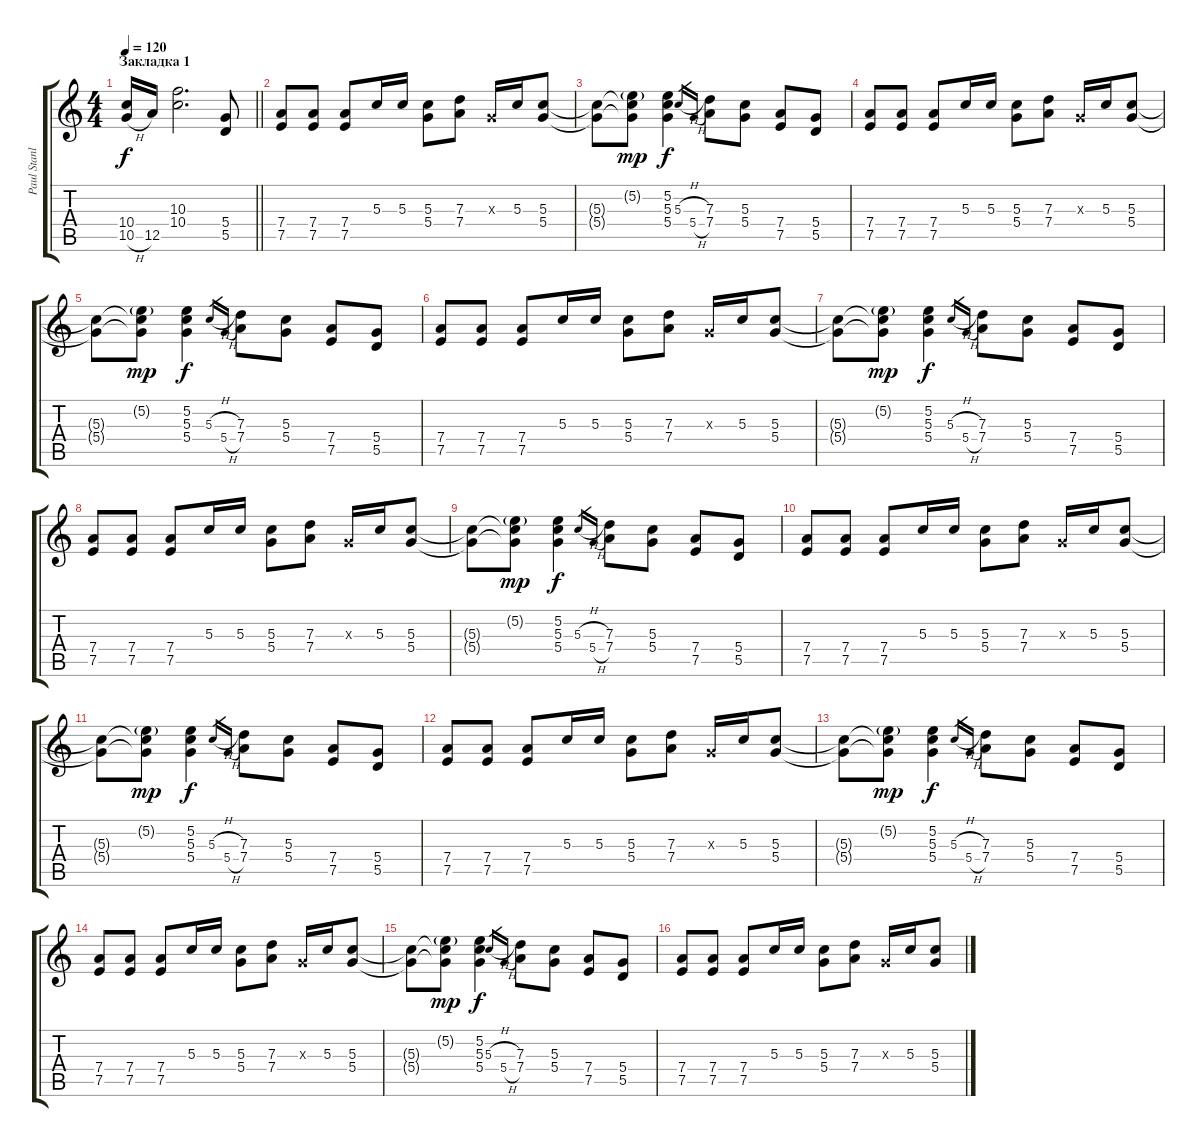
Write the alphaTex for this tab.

\track ("Paul Stanley" "Paul Stanl") {instrument overdrivenguitar}
\staff {score tabs}
\tuning (E4 B3 G3 D3 A2 E2) {hide}
\ts (4 4)
\section ("" "Закладка 1")
\tempo 120
\clef g2
\barLineRight lightlight
\ks c
(10.4 10.5{h}).16{dy f} 12.5.16 (10.3 10.4).2{d} (5.4 5.5).8 |
(7.4 7.5).8 (7.4 7.5).8 (7.4 7.5).8 5.3.16 5.3.16 (5.3 5.4).8 (7.3 7.4).8 0.3{x}.16 5.3.16 (5.3 5.4).8 |
(5.3{t} 5.4{t}).8 (5.2{g} 5.3{t} 5.4{t}).8{dy mp} (5.2 5.3 5.4).4{dy f} 5.3{h}.16{gr} 5.4{h}.16{gr} (7.3 7.4).8 (5.3 5.4).8 (7.4 7.5).8 (5.4 5.5).8 |
(7.4 7.5).8 (7.4 7.5).8 (7.4 7.5).8 5.3.16 5.3.16 (5.3 5.4).8 (7.3 7.4).8 0.3{x}.16 5.3.16 (5.3 5.4).8 |
(5.3{t} 5.4{t}).8 (5.2{g} 5.3{t} 5.4{t}).8{dy mp} (5.2 5.3 5.4).4{dy f} 5.3{h}.16{gr} 5.4{h}.16{gr} (7.3 7.4).8 (5.3 5.4).8 (7.4 7.5).8 (5.4 5.5).8 |
(7.4 7.5).8 (7.4 7.5).8 (7.4 7.5).8 5.3.16 5.3.16 (5.3 5.4).8 (7.3 7.4).8 0.3{x}.16 5.3.16 (5.3 5.4).8 |
(5.3{t} 5.4{t}).8 (5.2{g} 5.3{t} 5.4{t}).8{dy mp} (5.2 5.3 5.4).4{dy f} 5.3{h}.16{gr} 5.4{h}.16{gr} (7.3 7.4).8 (5.3 5.4).8 (7.4 7.5).8 (5.4 5.5).8 |
(7.4 7.5).8 (7.4 7.5).8 (7.4 7.5).8 5.3.16 5.3.16 (5.3 5.4).8 (7.3 7.4).8 0.3{x}.16 5.3.16 (5.3 5.4).8 |
(5.3{t} 5.4{t}).8 (5.2{g} 5.3{t} 5.4{t}).8{dy mp} (5.2 5.3 5.4).4{dy f} 5.3{h}.16{gr} 5.4{h}.16{gr} (7.3 7.4).8 (5.3 5.4).8 (7.4 7.5).8 (5.4 5.5).8 |
(7.4 7.5).8 (7.4 7.5).8 (7.4 7.5).8 5.3.16 5.3.16 (5.3 5.4).8 (7.3 7.4).8 0.3{x}.16 5.3.16 (5.3 5.4).8 |
(5.3{t} 5.4{t}).8 (5.2{g} 5.3{t} 5.4{t}).8{dy mp} (5.2 5.3 5.4).4{dy f} 5.3{h}.16{gr} 5.4{h}.16{gr} (7.3 7.4).8 (5.3 5.4).8 (7.4 7.5).8 (5.4 5.5).8 |
(7.4 7.5).8 (7.4 7.5).8 (7.4 7.5).8 5.3.16 5.3.16 (5.3 5.4).8 (7.3 7.4).8 0.3{x}.16 5.3.16 (5.3 5.4).8 |
(5.3{t} 5.4{t}).8 (5.2{g} 5.3{t} 5.4{t}).8{dy mp} (5.2 5.3 5.4).4{dy f} 5.3{h}.16{gr} 5.4{h}.16{gr} (7.3 7.4).8 (5.3 5.4).8 (7.4 7.5).8 (5.4 5.5).8 |
(7.4 7.5).8 (7.4 7.5).8 (7.4 7.5).8 5.3.16 5.3.16 (5.3 5.4).8 (7.3 7.4).8 0.3{x}.16 5.3.16 (5.3 5.4).8 |
(5.3{t} 5.4{t}).8 (5.2{g} 5.3{t} 5.4{t}).8{dy mp} (5.2 5.3 5.4).4{dy f} 5.3{h}.16{gr} 5.4{h}.16{gr} (7.3 7.4).8 (5.3 5.4).8 (7.4 7.5).8 (5.4 5.5).8 |
(7.4 7.5).8 (7.4 7.5).8 (7.4 7.5).8 5.3.16 5.3.16 (5.3 5.4).8 (7.3 7.4).8 0.3{x}.16 5.3.16 (5.3 5.4).8
